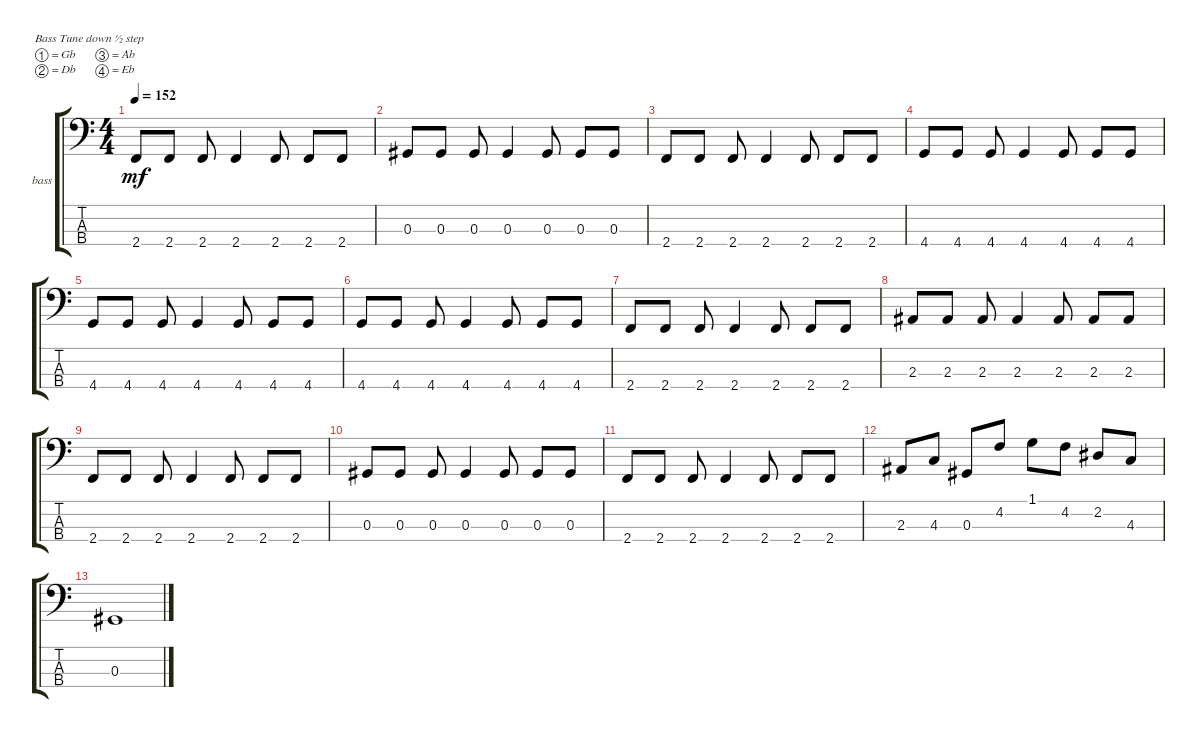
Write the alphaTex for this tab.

\defaultSystemsLayout 4
\bracketExtendMode groupsimilarinstruments
\firstSystemTrackNameOrientation horizontal
\otherSystemsTrackNameOrientation horizontal
\track ("Bass" "bass") {instrument electricbassfinger}
\staff {score tabs}
\tuning (Gb2 Db2 Ab1 Eb1)
\ts (4 4)
\tempo 152
\clef f4
\ks c
2.4.8{dy mf} 2.4.8 2.4.8 2.4.4 2.4.8 2.4.8 2.4.8 |
0.3.8 0.3.8 0.3.8 0.3.4 0.3.8 0.3.8 0.3.8 |
2.4.8 2.4.8 2.4.8 2.4.4 2.4.8 2.4.8 2.4.8 |
4.4.8 4.4.8 4.4.8 4.4.4 4.4.8 4.4.8 4.4.8 |
4.4.8 4.4.8 4.4.8 4.4.4 4.4.8 4.4.8 4.4.8 |
4.4.8 4.4.8 4.4.8 4.4.4 4.4.8 4.4.8 4.4.8 |
2.4.8 2.4.8 2.4.8 2.4.4 2.4.8 2.4.8 2.4.8 |
2.3.8 2.3.8 2.3.8 2.3.4 2.3.8 2.3.8 2.3.8 |
2.4.8 2.4.8 2.4.8 2.4.4 2.4.8 2.4.8 2.4.8 |
0.3.8 0.3.8 0.3.8 0.3.4 0.3.8 0.3.8 0.3.8 |
2.4.8 2.4.8 2.4.8 2.4.4 2.4.8 2.4.8 2.4.8 |
2.3.8 4.3.8 0.3.8 4.2.8 1.1.8 4.2.8 2.2.8 4.3.8 |
0.3.1
